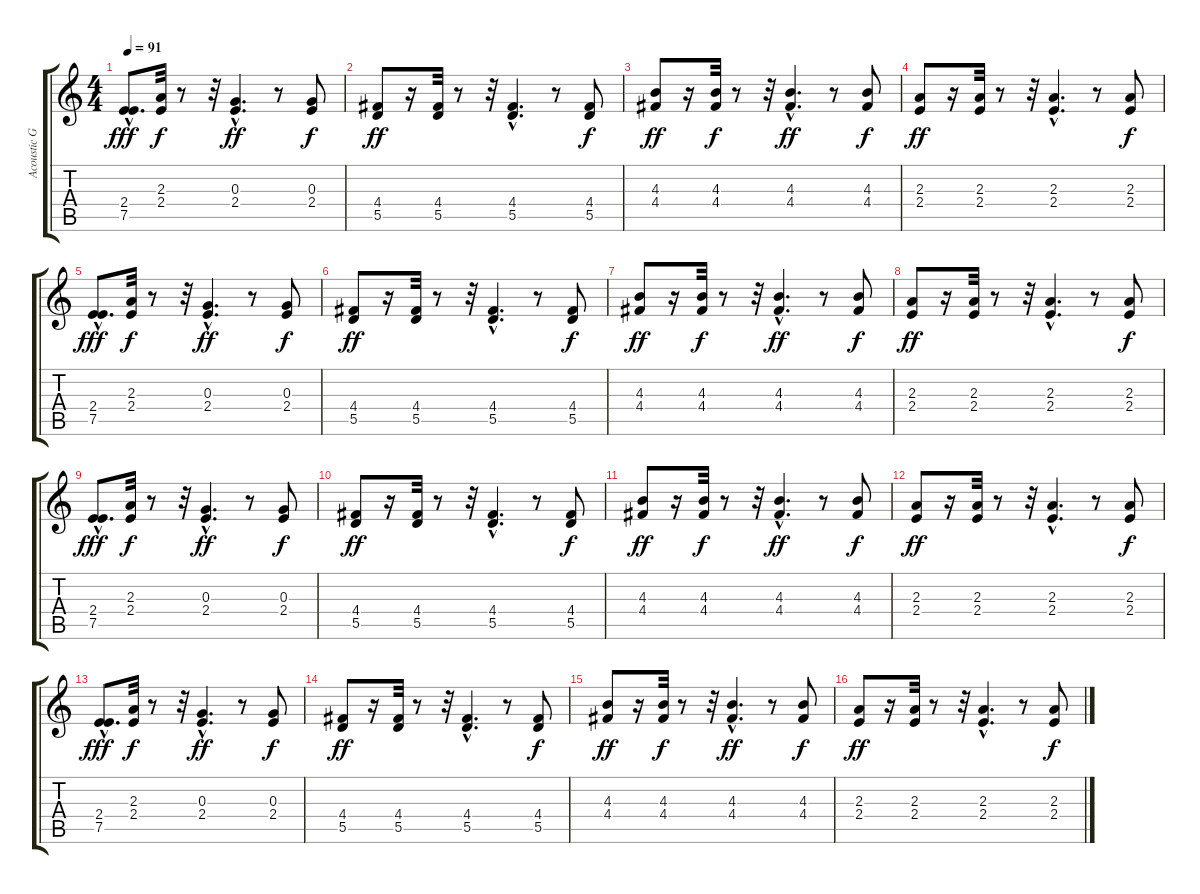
\track ("Acoustic Guitar I" "Acoustic G") {instrument acousticguitarnylon}
\staff {score tabs}
\tuning (E4 B3 G3 D3 A2 E2) {hide}
\ts (4 4)
\tempo 91
\clef g2
\ks c
(2.4{hac} 7.5{hac}).8{d dy fff} (2.3 2.4).32{dy f} r.8 r.32 (0.3{hac} 2.4{hac}).4{d dy ff} r.8 (0.3 2.4).8{dy f} |
(4.4 5.5).8{dy ff} r.16 (4.4 5.5).32 r.8 r.32 (4.4{hac} 5.5{hac}).4{d} r.8 (4.4 5.5).8{dy f} |
(4.3 4.4).8{dy ff} r.16 (4.3 4.4).32{dy f} r.8 r.32 (4.3{hac} 4.4{hac}).4{d dy ff} r.8 (4.3 4.4).8{dy f} |
(2.3 2.4).8{dy ff} r.16 (2.3 2.4).32 r.8 r.32 (2.3{hac} 2.4{hac}).4{d} r.8 (2.3 2.4).8{dy f} |
(2.4{hac} 7.5{hac}).8{d dy fff} (2.3 2.4).32{dy f} r.8 r.32 (0.3{hac} 2.4{hac}).4{d dy ff} r.8 (0.3 2.4).8{dy f} |
(4.4 5.5).8{dy ff} r.16 (4.4 5.5).32 r.8 r.32 (4.4{hac} 5.5{hac}).4{d} r.8 (4.4 5.5).8{dy f} |
(4.3 4.4).8{dy ff} r.16 (4.3 4.4).32{dy f} r.8 r.32 (4.3{hac} 4.4{hac}).4{d dy ff} r.8 (4.3 4.4).8{dy f} |
(2.3 2.4).8{dy ff} r.16 (2.3 2.4).32 r.8 r.32 (2.3{hac} 2.4{hac}).4{d} r.8 (2.3 2.4).8{dy f} |
(2.4{hac} 7.5{hac}).8{d dy fff} (2.3 2.4).32{dy f} r.8 r.32 (0.3{hac} 2.4{hac}).4{d dy ff} r.8 (0.3 2.4).8{dy f} |
(4.4 5.5).8{dy ff} r.16 (4.4 5.5).32 r.8 r.32 (4.4{hac} 5.5{hac}).4{d} r.8 (4.4 5.5).8{dy f} |
(4.3 4.4).8{dy ff} r.16 (4.3 4.4).32{dy f} r.8 r.32 (4.3{hac} 4.4{hac}).4{d dy ff} r.8 (4.3 4.4).8{dy f} |
(2.3 2.4).8{dy ff} r.16 (2.3 2.4).32 r.8 r.32 (2.3{hac} 2.4{hac}).4{d} r.8 (2.3 2.4).8{dy f} |
(2.4{hac} 7.5{hac}).8{d dy fff} (2.3 2.4).32{dy f} r.8 r.32 (0.3{hac} 2.4{hac}).4{d dy ff} r.8 (0.3 2.4).8{dy f} |
(4.4 5.5).8{dy ff} r.16 (4.4 5.5).32 r.8 r.32 (4.4{hac} 5.5{hac}).4{d} r.8 (4.4 5.5).8{dy f} |
(4.3 4.4).8{dy ff} r.16 (4.3 4.4).32{dy f} r.8 r.32 (4.3{hac} 4.4{hac}).4{d dy ff} r.8 (4.3 4.4).8{dy f} |
(2.3 2.4).8{dy ff} r.16 (2.3 2.4).32 r.8 r.32 (2.3{hac} 2.4{hac}).4{d} r.8 (2.3 2.4).8{dy f}
